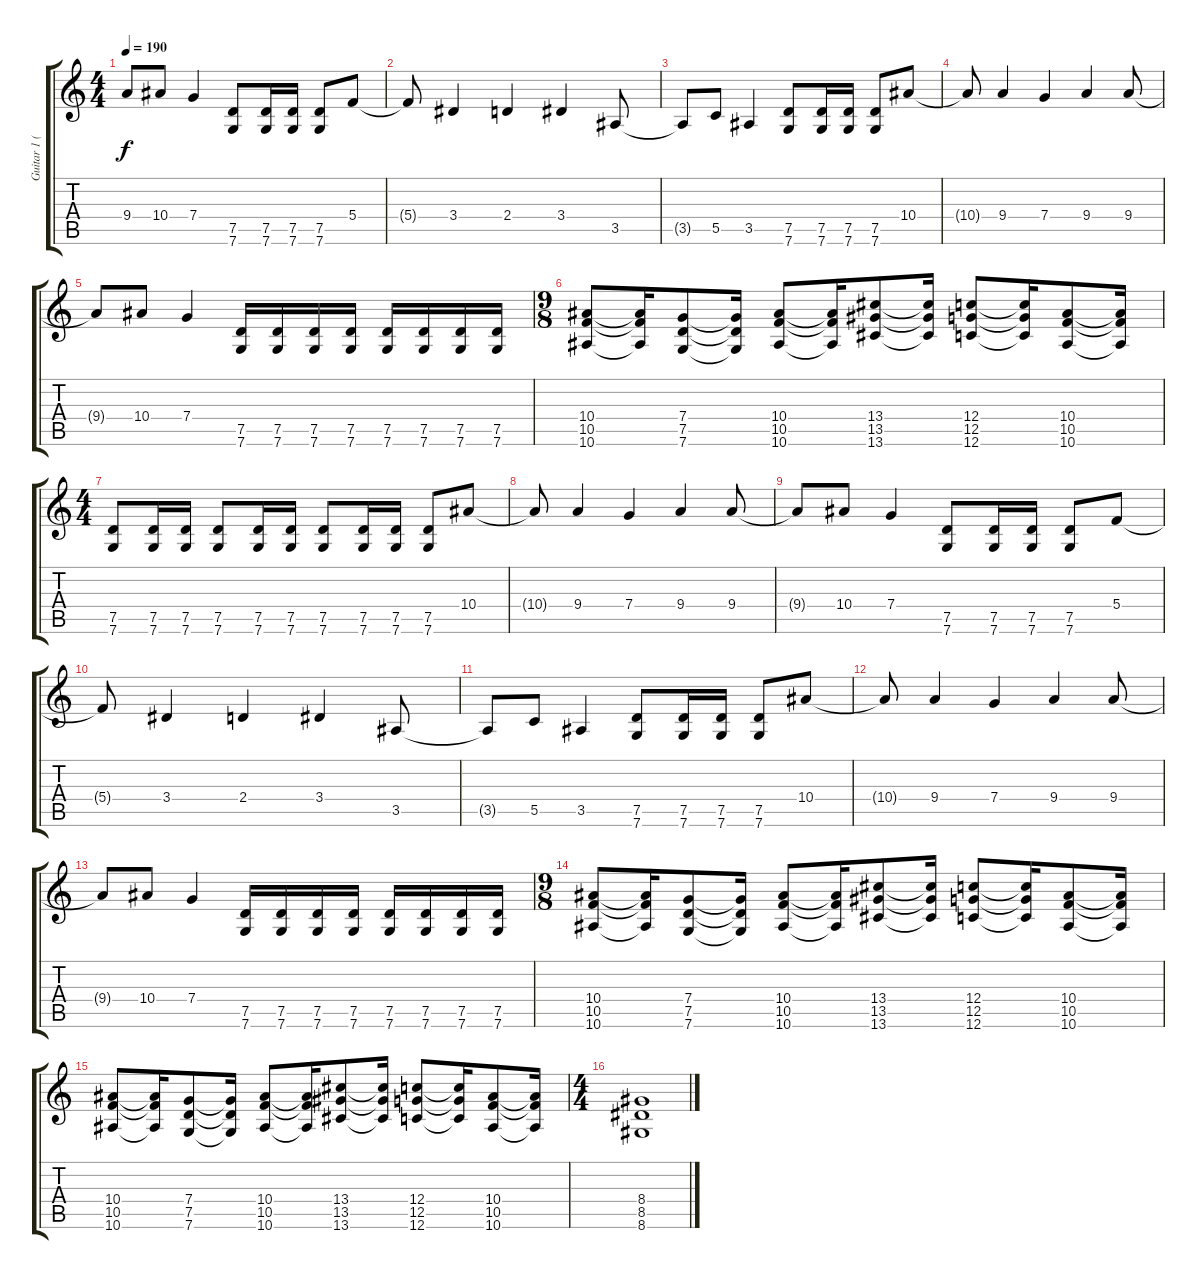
\track ("Guitar 1 (Distorted- Tuck)" "Guitar 1 (") {instrument distortionguitar}
\staff {score tabs}
\tuning (D4 A3 F3 C3 G2 C2) {hide}
\ts (4 4)
\tempo 190
\clef g2
\ks c
9.4{t}.8{dy f} 10.4.8 7.4.4 (7.5 7.6).8 (7.5 7.6).16 (7.5 7.6).16 (7.5 7.6).8 5.4.8 |
5.4{t}.8 3.4.4 2.4.4 3.4.4 3.5.8 |
3.5{t}.8 5.5.8 3.5.4 (7.5 7.6).8 (7.5 7.6).16 (7.5 7.6).16 (7.5 7.6).8 10.4.8 |
10.4{t}.8 9.4.4 7.4.4 9.4.4 9.4.8 |
9.4{t}.8 10.4.8 7.4.4 (7.5 7.6).16 (7.5 7.6).16 (7.5 7.6).16 (7.5 7.6).16 (7.5 7.6).16 (7.5 7.6).16 (7.5 7.6).16 (7.5 7.6).16 |
\ts (9 8)
(10.4 10.5 10.6).8 (10.4{t} 10.5{t} 10.6{t}).16 (7.4 7.5 7.6).8 (7.4{t} 7.5{t} 7.6{t}).16 (10.4 10.5 10.6).8 (10.4{t} 10.5{t} 10.6{t}).16 (13.4 13.5 13.6).8 (13.4{t} 13.5{t} 13.6{t}).16 (12.4 12.5 12.6).8 (12.4{t} 12.5{t} 12.6{t}).16 (10.4 10.5 10.6).8 (10.4{t} 10.5{t} 10.6{t}).16 |
\ts (4 4)
(7.5 7.6).8 (7.5 7.6).16 (7.5 7.6).16 (7.5 7.6).8 (7.5 7.6).16 (7.5 7.6).16 (7.5 7.6).8 (7.5 7.6).16 (7.5 7.6).16 (7.5 7.6).8 10.4.8 |
10.4{t}.8 9.4.4 7.4.4 9.4.4 9.4.8 |
9.4{t}.8 10.4.8 7.4.4 (7.5 7.6).8 (7.5 7.6).16 (7.5 7.6).16 (7.5 7.6).8 5.4.8 |
5.4{t}.8 3.4.4 2.4.4 3.4.4 3.5.8 |
3.5{t}.8 5.5.8 3.5.4 (7.5 7.6).8 (7.5 7.6).16 (7.5 7.6).16 (7.5 7.6).8 10.4.8 |
10.4{t}.8 9.4.4 7.4.4 9.4.4 9.4.8 |
9.4{t}.8 10.4.8 7.4.4 (7.5 7.6).16 (7.5 7.6).16 (7.5 7.6).16 (7.5 7.6).16 (7.5 7.6).16 (7.5 7.6).16 (7.5 7.6).16 (7.5 7.6).16 |
\ts (9 8)
(10.4 10.5 10.6).8 (10.4{t} 10.5{t} 10.6{t}).16 (7.4 7.5 7.6).8 (7.4{t} 7.5{t} 7.6{t}).16 (10.4 10.5 10.6).8 (10.4{t} 10.5{t} 10.6{t}).16 (13.4 13.5 13.6).8 (13.4{t} 13.5{t} 13.6{t}).16 (12.4 12.5 12.6).8 (12.4{t} 12.5{t} 12.6{t}).16 (10.4 10.5 10.6).8 (10.4{t} 10.5{t} 10.6{t}).16 |
(10.4 10.5 10.6).8 (10.4{t} 10.5{t} 10.6{t}).16 (7.4 7.5 7.6).8 (7.4{t} 7.5{t} 7.6{t}).16 (10.4 10.5 10.6).8 (10.4{t} 10.5{t} 10.6{t}).16 (13.4 13.5 13.6).8 (13.4{t} 13.5{t} 13.6{t}).16 (12.4 12.5 12.6).8 (12.4{t} 12.5{t} 12.6{t}).16 (10.4 10.5 10.6).8 (10.4{t} 10.5{t} 10.6{t}).16 |
\ts (4 4)
(8.4 8.5 8.6).1
